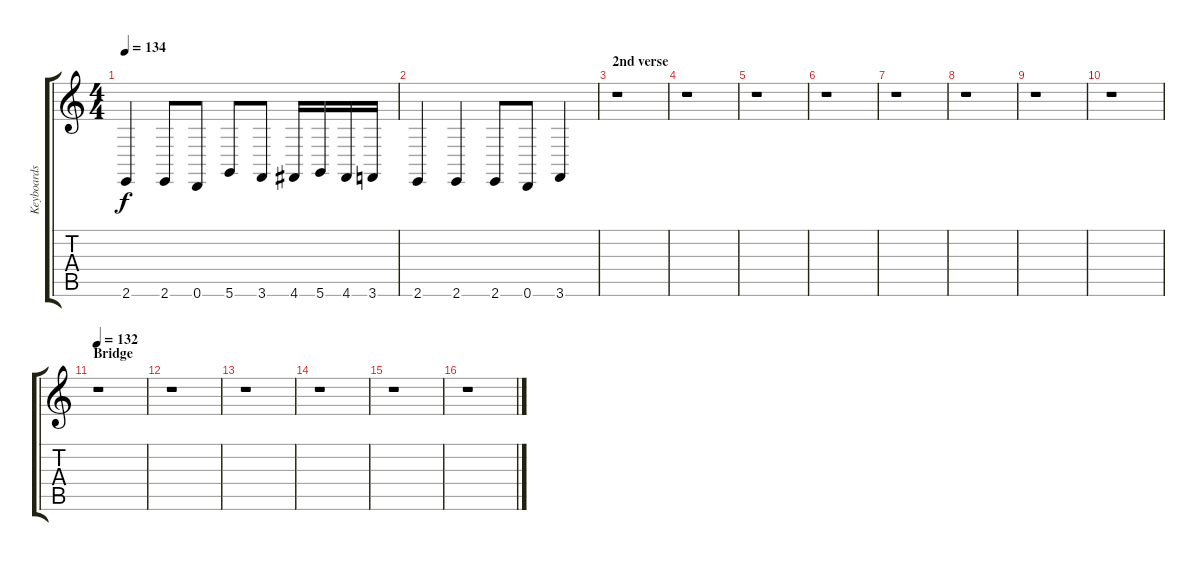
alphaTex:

\track ("Keyboards" "Keyboards") {instrument electricgrandpiano}
\staff {score tabs}
\tuning (D4 A3 F3 C3 G2 D2) {hide}
\ts (4 4)
\tempo 134
\clef g2
\ks c
2.6.4{dy f} 2.6.8 0.6.8 5.6.8 3.6.8 4.6.16 5.6.16 4.6.16 3.6.16 |
2.6.4 2.6.4 2.6.8 0.6.8 3.6.4 |
\section ("" "2nd verse")
r.1 |
r.1 |
r.1 |
r.1 |
r.1 |
r.1 |
r.1 |
r.1 |
\section ("" "Bridge")
\tempo 132
r.1 |
r.1 |
r.1 |
r.1 |
r.1 |
r.1
